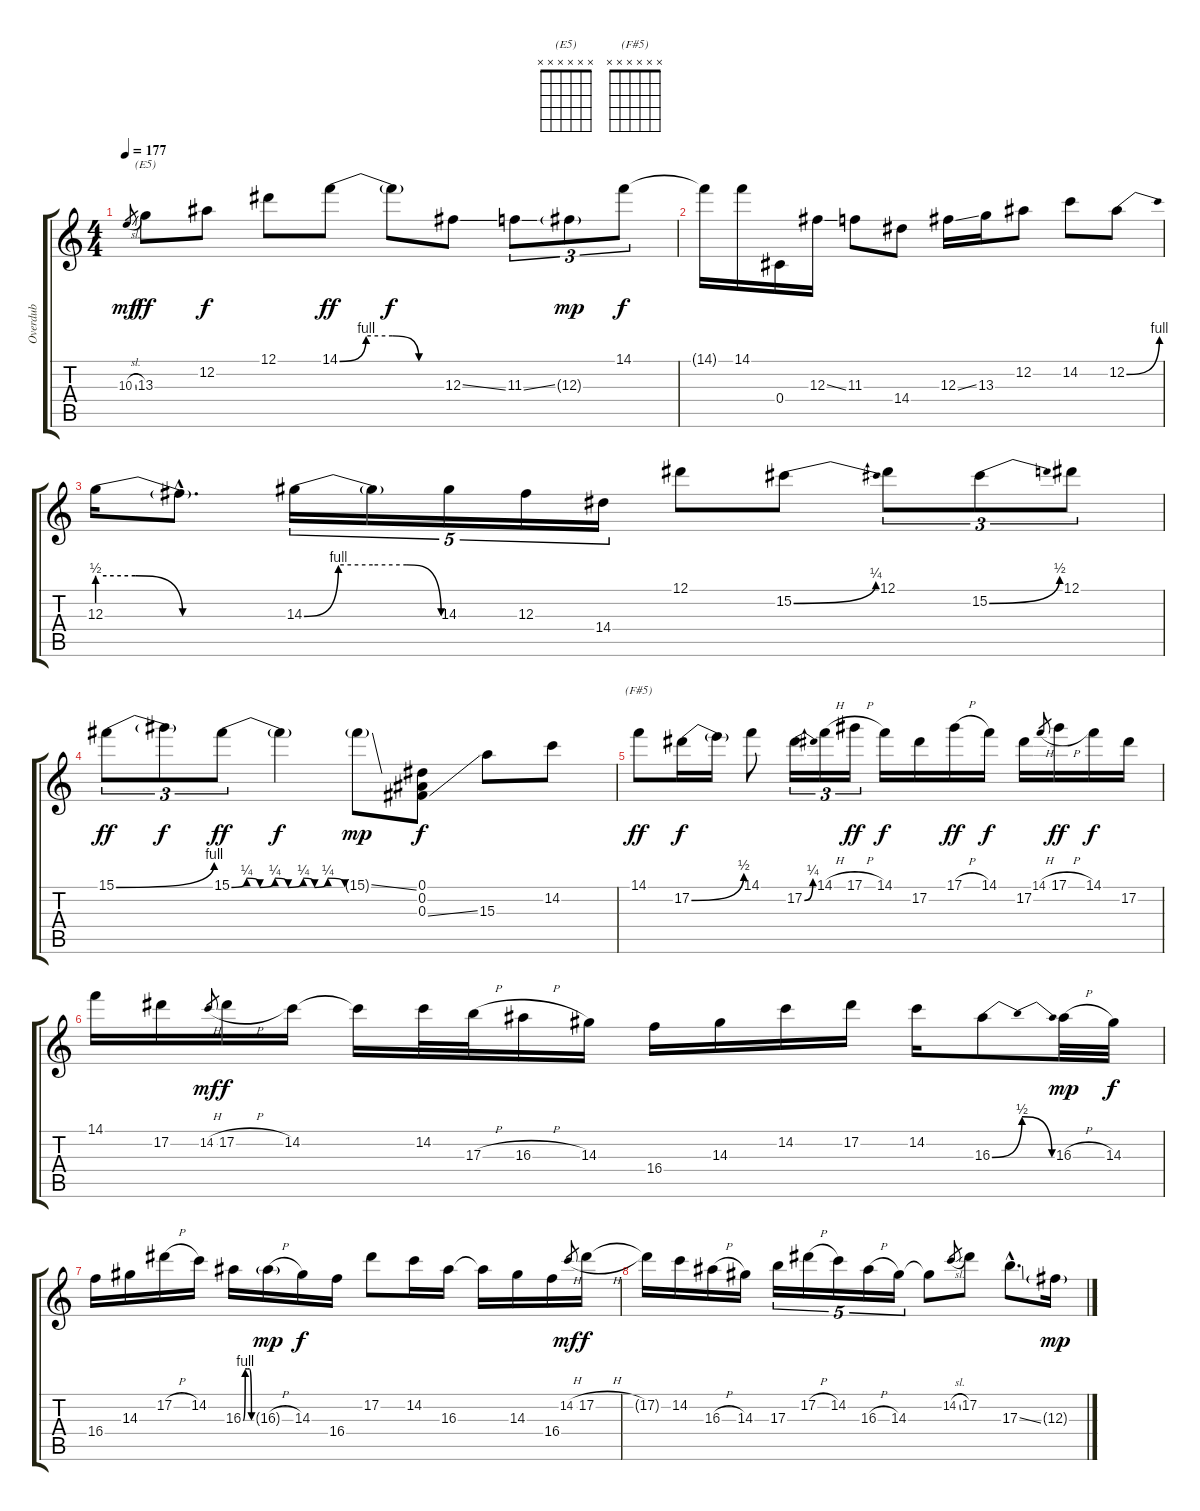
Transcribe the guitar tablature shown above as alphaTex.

\track ("Overdub" "Overdub") {instrument fretlessbass}
\staff {score tabs}
\tuning (Eb4 Bb3 Gb3 Db3 Ab2 Eb2) {hide}
\chord ("(E5)" x x x x x x) {firstfret 0}
\chord ("(F#5)" x x x x x x) {firstfret 0}
\ts (4 4)
\tempo 177
\clef g2
\ks c
10.3{sl}.8{gr dy mf} 13.3.8{ch "(E5)" dy ff} 12.2.8{dy f} 12.1.8 14.1{be (custom 0 0 15 4 30 4 45 0 60 0)}.8{dy ff} 14.1{t}.8{dy f} 12.3{ss}.8 11.3{ss}.8{tu (3 2)} 12.3{g}.8{tu (3 2) dy mp} 14.1.8{tu (3 2) dy f} |
14.1{t}.16 14.1.16 0.4.16 12.3{ss}.16 11.3.8 14.4.8 12.3{ss}.16 13.3.16 12.2.8 14.2.8 12.2{be (bend 0 0 60 4)}.8 |
12.3{be (custom 0 2 12 2 27 0 60 0)}.16 12.3{hac t}.8{d} 14.3{be (custom 0 0 15 4 30 4 45 4 60 0)}.16{tu (5 4)} 14.3{t}.16{tu (5 4)} 14.3.16{tu (5 4)} 12.3.16{tu (5 4)} 14.4.16{tu (5 4)} 12.1.8 15.2{be (bend 0 0 60 1)}.8 12.1.8{tu (3 2)} 15.2{be (bend 0 0 60 2)}.8{tu (3 2)} 12.1.8{tu (3 2)} |
15.1{be (bend 0 0 60 4)}.8{tu (3 2) dy ff} 15.1{t}.8{tu (3 2) dy f} 15.1{be (custom 0 0 8 1 15 0 23 1 30 0 38 1 44 0 51 1 60 0)}.8{tu (3 2) dy ff} 15.1{t}.4{dy f} 15.1{ss g}.8{dy mp} (0.1 0.2 0.3{ss}).8{dy f} 15.3.8 14.2.8 |
14.1.8{ch "(F#5)" dy ff} 17.2{be (bend 0 0 60 2)}.16{dy f} 17.2{t}.16 14.1.8 17.2{be (bend 0 0 60 1)}.16{tu (3 2)} 14.1{h}.16{tu (3 2)} 17.1{h}.16{tu (3 2) dy ff} 14.1.16{dy f} 17.2.16 17.1{h}.16{dy ff} 14.1.16{dy f} 17.2.16 14.1{h}.8{gr} 17.1{h}.16{dy ff} 14.1.16{dy f} 17.2.16 |
14.1.16 17.2.16 14.2{h}.8{gr dy mf} 17.2{h}.16{dy f} 14.2.16 14.2{t}.16 14.2.32 17.3{h}.32 16.3{h}.16 14.3.16 16.4.16 14.3.16 14.2.16 17.2.16 14.2.16 16.3{be (bendrelease 0 0 15 2 30 2 60 0)}.8 16.3{h}.32{dy mp} 14.3.32{dy f} |
16.4.16 14.3.16 17.2{h}.16 14.2.16 16.3{be (custom 0 0 15 4 30 4 45 4 60 0)}.16 16.3{h g}.16{dy mp} 14.3.16{dy f} 16.4.16 17.2.8 14.2.16 16.3.16 16.3{t}.16 14.3.16 16.4.16 14.2{h}.8{gr dy mf} 17.2{h}.16{dy f} |
17.2{t}.16 14.2.16 16.3{h}.16 14.3.16 17.3.16{tu (5 4)} 17.2{h}.16{tu (5 4)} 14.2.16{tu (5 4)} 16.3{h}.16{tu (5 4)} 14.3.16{tu (5 4)} 14.3{t}.8 14.2{sl}.8{gr} 17.2.8 17.3{ss hac}.8{d} 12.3{g}.16{dy mp}
